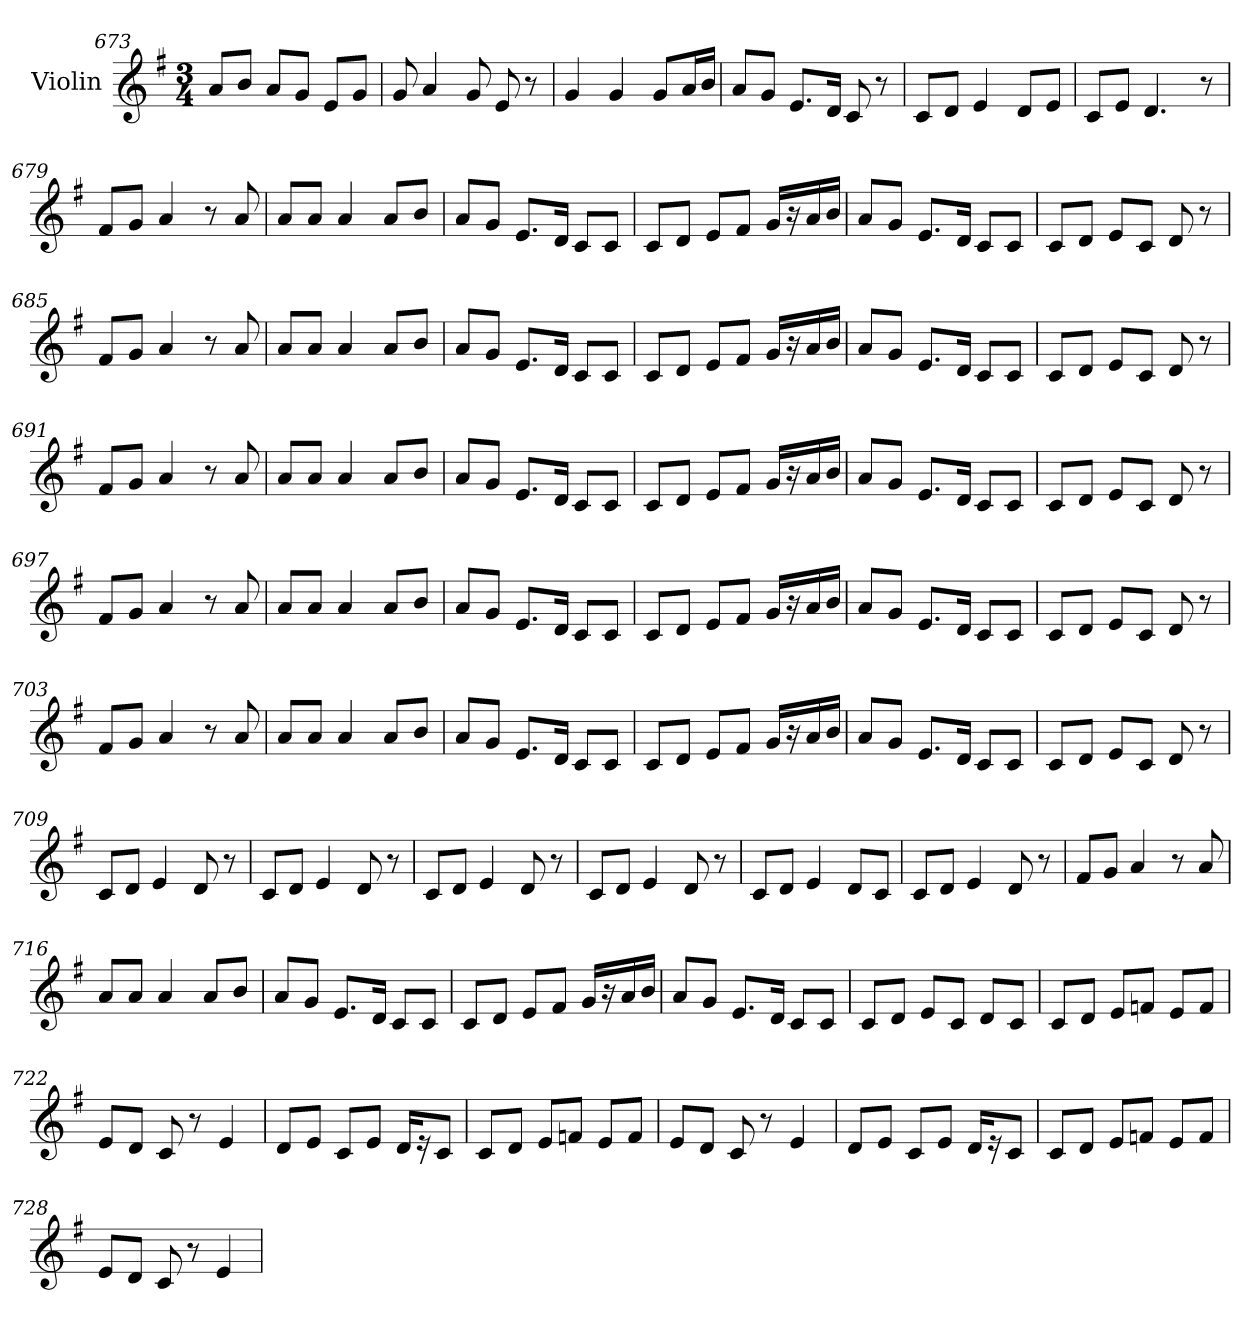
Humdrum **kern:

**kern
*part1
*staff1
*I"Violin
!!LO:LB:g=z
*clefG2
*k[f#]
*G:
*M3/4
=673
8a/L
8b/J
8a/L
8g/J
8e/L
8g/J
=674
8g/
4a/
8g/
8e/
8r
=675
4g/
4g/
8g/L
16a/L
16b/JJ
=676
8a/L
8g/J
8.e/L
16d/Jk
8c/
8r
=677
8c/L
8d/J
4e/
8d/L
8e/J
=678
8c/L
8e/J
4.d/
8r
!!LO:LB:g=z
=679
*MM100
8f#/L
8g/J
4a/
8r
8a/
=680
8a/L
8a/J
4a/
8a/L
8b/J
=681
8a/L
8g/J
8.e/L
16d/Jk
8c/L
8c/J
!!LO:LB:g=z
=682
8c/L
8d/J
8e/L
8f#/J
16g/LL
16r
16a/
16b/JJ
=683
8a/L
8g/J
8.e/L
16d/Jk
8c/L
8c/J
=684
8c/L
8d/J
8e/L
8c/J
8d/
8r
=685
8f#/L
8g/J
4a/
8r
8a/
=686
8a/L
8a/J
4a/
8a/L
8b/J
=687
8a/L
8g/J
8.e/L
16d/Jk
8c/L
8c/J
!!LO:LB:g=z
=688
8c/L
8d/J
8e/L
8f#/J
16g/LL
16r
16a/
16b/JJ
=689
8a/L
8g/J
8.e/L
16d/Jk
8c/L
8c/J
=690
8c/L
8d/J
8e/L
8c/J
8d/
8r
=691
8f#/L
8g/J
4a/
8r
8a/
=692
8a/L
8a/J
4a/
8a/L
8b/J
=693
8a/L
8g/J
8.e/L
16d/Jk
8c/L
8c/J
!!LO:LB:g=z
=694
8c/L
8d/J
8e/L
8f#/J
16g/LL
16r
16a/
16b/JJ
=695
8a/L
8g/J
8.e/L
16d/Jk
8c/L
8c/J
=696
8c/L
8d/J
8e/L
8c/J
8d/
8r
=697
8f#/L
8g/J
4a/
8r
8a/
=698
8a/L
8a/J
4a/
8a/L
8b/J
=699
8a/L
8g/J
8.e/L
16d/Jk
8c/L
8c/J
!!LO:LB:g=z
=700
8c/L
8d/J
8e/L
8f#/J
16g/LL
16r
16a/
16b/JJ
=701
8a/L
8g/J
8.e/L
16d/Jk
8c/L
8c/J
=702
8c/L
8d/J
8e/L
8c/J
8d/
8r
=703
8f#/L
8g/J
4a/
8r
8a/
=704
8a/L
8a/J
4a/
8a/L
8b/J
=705
8a/L
8g/J
8.e/L
16d/Jk
8c/L
8c/J
!!LO:LB:g=z
=706
8c/L
8d/J
8e/L
8f#/J
16g/LL
16r
16a/
16b/JJ
=707
8a/L
8g/J
8.e/L
16d/Jk
8c/L
8c/J
=708
8c/L
8d/J
8e/L
8c/J
8d/
8r
=709
8c/L
8d/J
4e/
8d/
8r
=710
8c/L
8d/J
4e/
8d/
8r
=711
8c/L
8d/J
4e/
8d/
8r
!!LO:PB:g=z
=712
8c/L
8d/J
4e/
8d/
8r
=713
8c/L
8d/J
4e/
8d/L
8c/J
=714
8c/L
8d/J
4e/
8d/
8r
=715
8f#/L
8g/J
4a/
8r
8a/
=716
8a/L
8a/J
4a/
8a/L
8b/J
=717
8a/L
8g/J
8.e/L
16d/Jk
8c/L
8c/J
!!LO:LB:g=z
=718
8c/L
8d/J
8e/L
8f#/J
16g/LL
16r
16a/
16b/JJ
=719
8a/L
8g/J
8.e/L
16d/Jk
8c/L
8c/J
=720
8c/L
8d/J
8e/L
8c/J
8d/L
8c/J
=721
8c/L
8d/J
8e/L
8fn/J
8e/L
8f/J
=722
8e/L
8d/J
8c/
8r
4e/
!!LO:LB:g=z
=723
8d/L
8e/J
8c/L
8e/J
16d/KL
16r
8c/J
=724
8c/L
8d/J
8e/L
8fn/J
8e/L
8f/J
=725
8e/L
8d/J
8c/
8r
4e/
!!LO:LB:g=z
=726
8d/L
8e/J
8c/L
8e/J
16d/KL
16r
8c/J
=727
8c/L
8d/J
8e/L
8fn/J
8e/L
8f/J
=728
8e/L
8d/J
8c/
8r
4e/
=
*-
